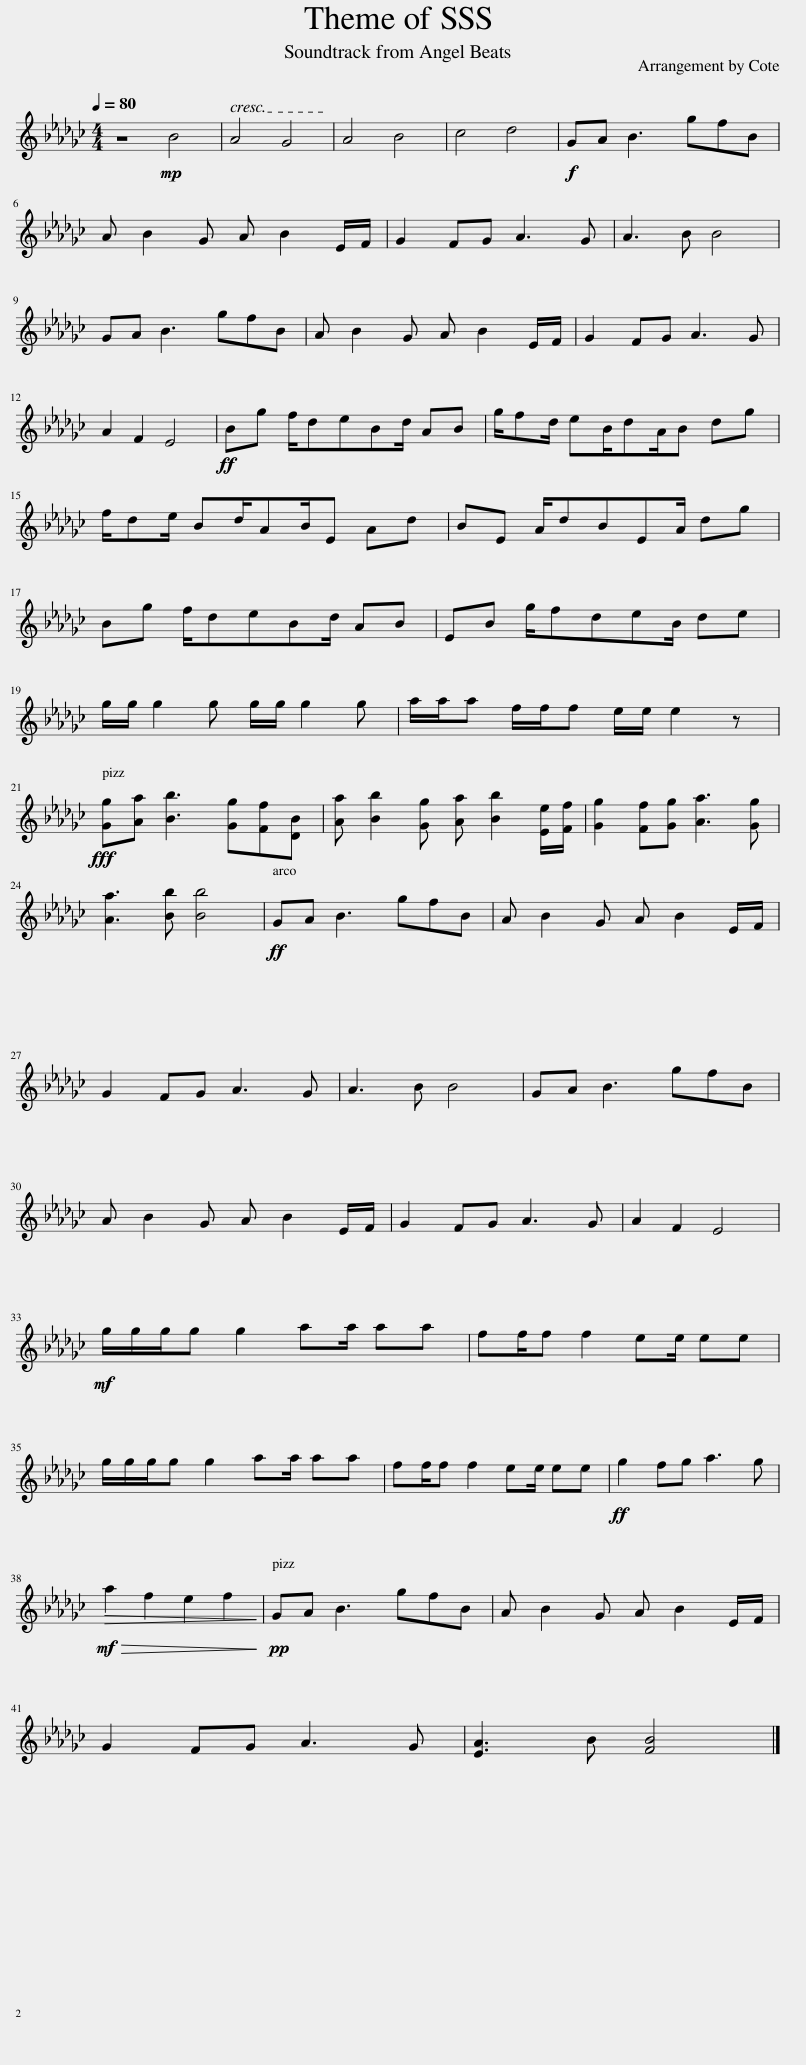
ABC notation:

X:1
L:1/8
Q:1/4=80
M:4/4
I:linebreak $
K:Gb
V:1 treble
V:1
 z4!mp! B4 | A4 G4 | A4 B4 | c4 d4 |!f! GA B3 gfB |$ %5
 A B2 G A B2 E/F/ | G2 FG A3 G | A3 B B4 |$ GA B3 gfB | A B2 G A B2 E/F/ | %10
 G2 FG A3 G |$ A2 F2 E4 |!ff! Bg f/deBd/ AB | g/fd/ eB/dA/B dg |$ f/de/ Bd/AB/E Ad | %15
 BE A/dBEA/ dg |$ Bg f/deBd/ AB | EB g/fdeB/ de |$ g/g/ g2 g g/g/ g2 g | a/a/a f/f/f e/e/ e2 z |$ %20
!fff! [Gg][Aa] [Bb]3 [Gg][Ff][DB] | [Aa] [Bb]2 [Gg] [Aa] [Bb]2 [Ee]/[Ff]/ | [Gg]2 [Ff][Gg] [Aa]3 [Gg] |$ [Aa]3 [Bb] [Bb]4 |!ff! GA B3 gfB | %25
 A B2 G A B2 E/F/ |$ G2 FG A3 G | A3 B B4 | GA B3 gfB |$ A B2 G A B2 E/F/ | %30
 G2 FG A3 G | A2 F2 E4 |$!mf! g/g/g/g g2 aa/ aa | ff/f f2 ee/ ee |$ g/g/g/g g2 aa/ aa | %35
 ff/f f2 ee/ ee |!ff! g2 fg a3 g |$!mf!!>(!!>(! a2 f2 e2 f2!>)!!>)! |!pp! GA B3 gfB | A B2 G A B2 E/F/ |$ %40
 G2 FG A3 G | [EA]3 B [FB]4 |] %42
